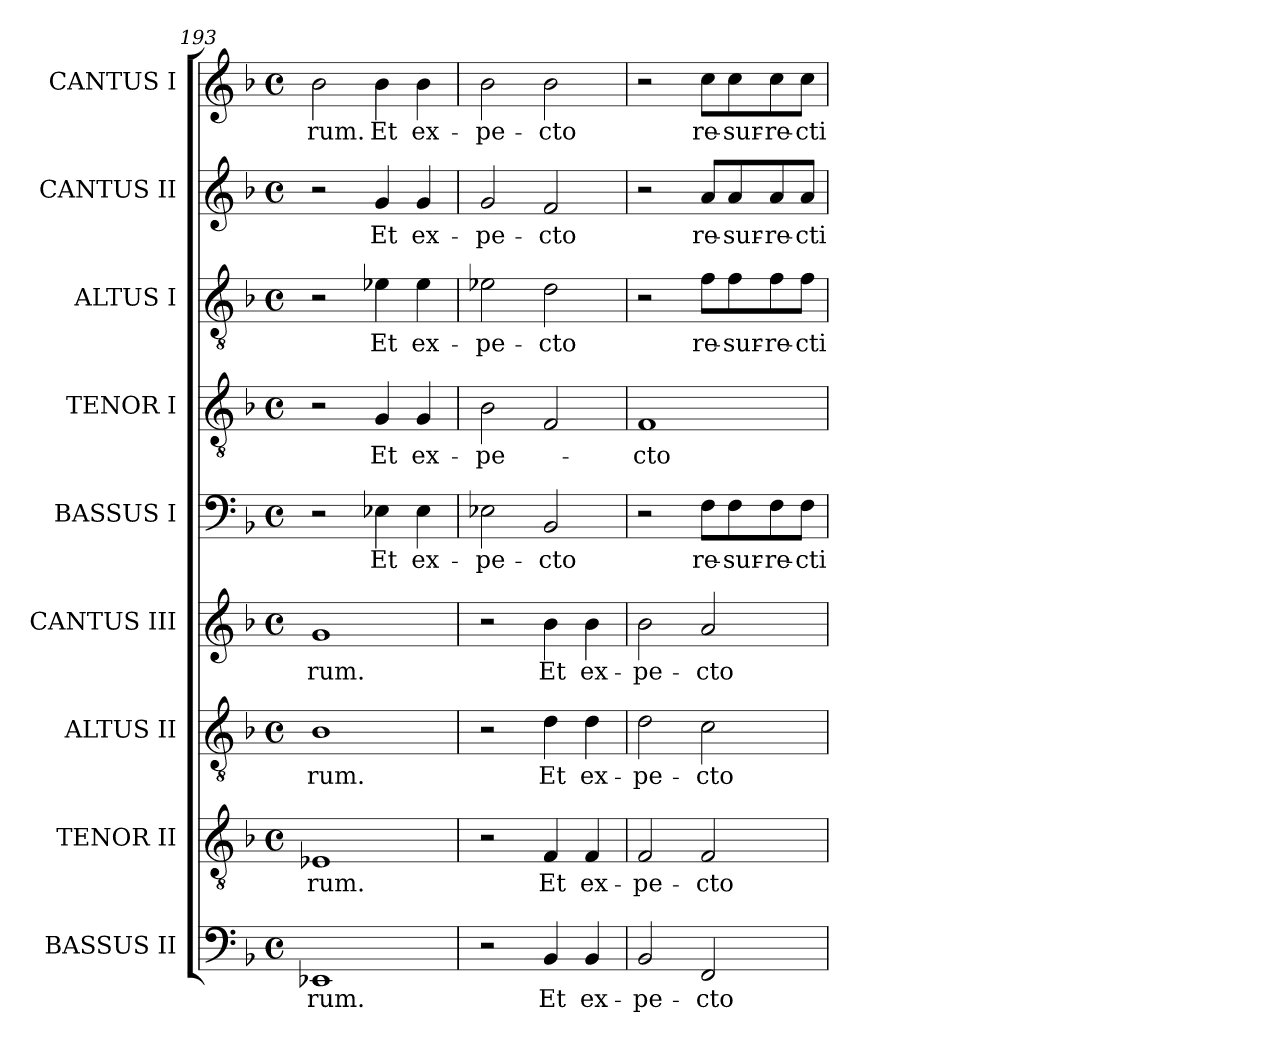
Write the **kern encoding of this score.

**kern	**text	**kern	**text	**kern	**text	**kern	**text	**kern	**text	**kern	**text	**kern	**text	**kern	**text	**kern	**text
*part9	*part9	*part8	*part8	*part7	*part7	*part6	*part6	*part5	*part5	*part4	*part4	*part3	*part3	*part2	*part2	*part1	*part1
*staff9	*staff9	*staff8	*staff8	*staff7	*staff7	*staff6	*staff6	*staff5	*staff5	*staff4	*staff4	*staff3	*staff3	*staff2	*staff2	*staff1	*staff1
*I"BASSUS II	*	*I"TENOR II	*	*I"ALTUS II	*	*I"CANTUS III	*	*I"BASSUS I	*	*I"TENOR I	*	*I"ALTUS I	*	*I"CANTUS II	*	*I"CANTUS I	*
*I'B. II	*	*I'T. II	*	*I'A. II	*	*I'C. III	*	*I'B. I	*	*I'T. I	*	*I'A. I	*	*I'C. II	*	*I'C. I	*
*clefF4	*	*clefGv2	*	*clefGv2	*	*clefG2	*	*clefF4	*	*clefGv2	*	*clefGv2	*	*clefG2	*	*clefG2	*
*	*	*ITrd7c12	*	*ITrd7c12	*	*	*	*	*	*ITrd7c12	*	*ITrd7c12	*	*	*	*	*
*k[b-]	*	*k[b-]	*	*k[b-]	*	*k[b-]	*	*k[b-]	*	*k[b-]	*	*k[b-]	*	*k[b-]	*	*k[b-]	*
*F:	*	*F:	*	*F:	*	*F:	*	*F:	*	*F:	*	*F:	*	*F:	*	*F:	*
*M4/4	*	*M4/4	*	*M4/4	*	*M4/4	*	*M4/4	*	*M4/4	*	*M4/4	*	*M4/4	*	*M4/4	*
*met(c)	*	*met(c)	*	*met(c)	*	*met(c)	*	*met(c)	*	*met(c)	*	*met(c)	*	*met(c)	*	*met(c)	*
=193	=193	=193	=193	=193	=193	=193	=193	=193	=193	=193	=193	=193	=193	=193	=193	=193	=193
!	!LO:LY:b:color=#000000	!	!	!	!	!	!	!	!	!	!	!	!	!	!	!	!
!	!	!	!LO:LY:b:color=#000000	!	!	!	!	!	!	!	!	!	!	!	!	!	!
!	!	!	!	!	!LO:LY:b:color=#000000	!	!	!	!	!	!	!	!	!	!	!	!
!	!	!	!	!	!	!	!LO:LY:b:color=#000000	!	!	!	!	!	!	!	!	!	!
!	!	!	!	!	!	!	!	!	!	!	!	!	!	!	!	!	!LO:LY:b:color=#000000
1EE-Xi	-rum.	1EE-Xi	-rum.	1BB-i	-rum.	1gi	-rum.	2r	.	2r	.	2r	.	2r	.	2b-i\	-rum.
!	!	!	!	!	!	!	!	!	!LO:LY:b:color=#000000	!	!	!	!	!	!	!	!
!	!	!	!	!	!	!	!	!	!	!	!LO:LY:b:color=#000000	!	!	!	!	!	!
!	!	!	!	!	!	!	!	!	!	!	!	!	!LO:LY:b:color=#000000	!	!	!	!
!	!	!	!	!	!	!	!	!	!	!	!	!	!	!	!LO:LY:b:color=#000000	!	!
!	!	!	!	!	!	!	!	!	!	!	!	!	!	!	!	!	!LO:LY:b:color=#000000
.	.	.	.	.	.	.	.	4E-Xi\	Et	4GGi/	Et	4E-Xi\	Et	4gi/	Et	4b-i\	Et
!	!	!	!	!	!	!	!	!	!LO:LY:b:color=#000000	!	!	!	!	!	!	!	!
!	!	!	!	!	!	!	!	!	!	!	!LO:LY:b:color=#000000	!	!	!	!	!	!
!	!	!	!	!	!	!	!	!	!	!	!	!	!LO:LY:b:color=#000000	!	!	!	!
!	!	!	!	!	!	!	!	!	!	!	!	!	!	!	!LO:LY:b:color=#000000	!	!
!	!	!	!	!	!	!	!	!	!	!	!	!	!	!	!	!	!LO:LY:b:color=#000000
.	.	.	.	.	.	.	.	4E-i\	ex-	4GGi/	ex-	4E-i\	ex-	4gi/	ex-	4b-i\	ex-
!!LO:PB:g=z
=194	=194	=194	=194	=194	=194	=194	=194	=194	=194	=194	=194	=194	=194	=194	=194	=194	=194
!	!	!	!	!	!	!	!	!	!LO:LY:b:color=#000000	!	!	!	!	!	!	!	!
!	!	!	!	!	!	!	!	!	!	!	!LO:LY:b:color=#000000	!	!	!	!	!	!
!	!	!	!	!	!	!	!	!	!	!	!	!	!LO:LY:b:color=#000000	!	!	!	!
!	!	!	!	!	!	!	!	!	!	!	!	!	!	!	!LO:LY:b:color=#000000	!	!
!	!	!	!	!	!	!	!	!	!	!	!	!	!	!	!	!	!LO:LY:b:color=#000000
2r	.	2r	.	2r	.	2r	.	2E-Xi\	-pe-	2BB-i\	-pe-	2E-Xi\	-pe-	2gi/	-pe-	2b-i\	-pe-
!	!LO:LY:b:color=#000000	!	!	!	!	!	!	!	!	!	!	!	!	!	!	!	!
!	!	!	!LO:LY:b:color=#000000	!	!	!	!	!	!	!	!	!	!	!	!	!	!
!	!	!	!	!	!LO:LY:b:color=#000000	!	!	!	!	!	!	!	!	!	!	!	!
!	!	!	!	!	!	!	!LO:LY:b:color=#000000	!	!	!	!	!	!	!	!	!	!
!	!	!	!	!	!	!	!	!	!LO:LY:b:color=#000000	!	!	!	!	!	!	!	!
!	!	!	!	!	!	!	!	!	!	!	!	!	!LO:LY:b:color=#000000	!	!	!	!
!	!	!	!	!	!	!	!	!	!	!	!	!	!	!	!LO:LY:b:color=#000000	!	!
!	!	!	!	!	!	!	!	!	!	!	!	!	!	!	!	!	!LO:LY:b:color=#000000
4BB-i/	Et	4FFi/	Et	4Di\	Et	4b-i\	Et	2BB-i/	-cto	2FFi/	.	2Di\	-cto	2fi/	-cto	2b-i\	-cto
!	!LO:LY:b:color=#000000	!	!	!	!	!	!	!	!	!	!	!	!	!	!	!	!
!	!	!	!LO:LY:b:color=#000000	!	!	!	!	!	!	!	!	!	!	!	!	!	!
!	!	!	!	!	!LO:LY:b:color=#000000	!	!	!	!	!	!	!	!	!	!	!	!
!	!	!	!	!	!	!	!LO:LY:b:color=#000000	!	!	!	!	!	!	!	!	!	!
4BB-i/	ex-	4FFi/	ex-	4Di\	ex-	4b-i\	ex-	.	.	.	.	.	.	.	.	.	.
=195	=195	=195	=195	=195	=195	=195	=195	=195	=195	=195	=195	=195	=195	=195	=195	=195	=195
!	!LO:LY:b:color=#000000	!	!	!	!	!	!	!	!	!	!	!	!	!	!	!	!
!	!	!	!LO:LY:b:color=#000000	!	!	!	!	!	!	!	!	!	!	!	!	!	!
!	!	!	!	!	!LO:LY:b:color=#000000	!	!	!	!	!	!	!	!	!	!	!	!
!	!	!	!	!	!	!	!LO:LY:b:color=#000000	!	!	!	!	!	!	!	!	!	!
!	!	!	!	!	!	!	!	!	!	!	!LO:LY:b:color=#000000	!	!	!	!	!	!
2BB-i/	-pe-	2FFi/	-pe-	2Di\	-pe-	2b-i\	-pe-	2r	.	1FFi	-cto	2r	.	2r	.	2r	.
!	!LO:LY:b:color=#000000	!	!	!	!	!	!	!	!	!	!	!	!	!	!	!	!
!	!	!	!LO:LY:b:color=#000000	!	!	!	!	!	!	!	!	!	!	!	!	!	!
!	!	!	!	!	!LO:LY:b:color=#000000	!	!	!	!	!	!	!	!	!	!	!	!
!	!	!	!	!	!	!	!LO:LY:b:color=#000000	!	!	!	!	!	!	!	!	!	!
!	!	!	!	!	!	!	!	!	!LO:LY:b:color=#000000	!	!	!	!	!	!	!	!
!	!	!	!	!	!	!	!	!	!	!	!	!	!LO:LY:b:color=#000000	!	!	!	!
!	!	!	!	!	!	!	!	!	!	!	!	!	!	!	!LO:LY:b:color=#000000	!	!
!	!	!	!	!	!	!	!	!	!	!	!	!	!	!	!	!	!LO:LY:b:color=#000000
2FFi/	-cto	2FFi/	-cto	2Ci\	-cto	2ai/	-cto	8Fi\L	re-	.	.	8Fi\L	re-	8ai/L	re-	8cci\L	re-
!	!	!	!	!	!	!	!	!	!LO:LY:b:color=#000000	!	!	!	!	!	!	!	!
!	!	!	!	!	!	!	!	!	!	!	!	!	!LO:LY:b:color=#000000	!	!	!	!
!	!	!	!	!	!	!	!	!	!	!	!	!	!	!	!LO:LY:b:color=#000000	!	!
!	!	!	!	!	!	!	!	!	!	!	!	!	!	!	!	!	!LO:LY:b:color=#000000
.	.	.	.	.	.	.	.	8Fi\	-sur-	.	.	8Fi\	-sur-	8ai/	-sur-	8cci\	-sur-
!	!	!	!	!	!	!	!	!	!LO:LY:b:color=#000000	!	!	!	!	!	!	!	!
!	!	!	!	!	!	!	!	!	!	!	!	!	!LO:LY:b:color=#000000	!	!	!	!
!	!	!	!	!	!	!	!	!	!	!	!	!	!	!	!LO:LY:b:color=#000000	!	!
!	!	!	!	!	!	!	!	!	!	!	!	!	!	!	!	!	!LO:LY:b:color=#000000
.	.	.	.	.	.	.	.	8Fi\	-re-	.	.	8Fi\	-re-	8ai/	-re-	8cci\	-re-
!	!	!	!	!	!	!	!	!	!LO:LY:b:color=#000000	!	!	!	!	!	!	!	!
!	!	!	!	!	!	!	!	!	!	!	!	!	!LO:LY:b:color=#000000	!	!	!	!
!	!	!	!	!	!	!	!	!	!	!	!	!	!	!	!LO:LY:b:color=#000000	!	!
!	!	!	!	!	!	!	!	!	!	!	!	!	!	!	!	!	!LO:LY:b:color=#000000
.	.	.	.	.	.	.	.	8Fi\J	-cti-	.	.	8Fi\J	-cti-	8ai/J	-cti-	8cci\J	-cti-
=	=	=	=	=	=	=	=	=	=	=	=	=	=	=	=	=	=
*-	*-	*-	*-	*-	*-	*-	*-	*-	*-	*-	*-	*-	*-	*-	*-	*-	*-
